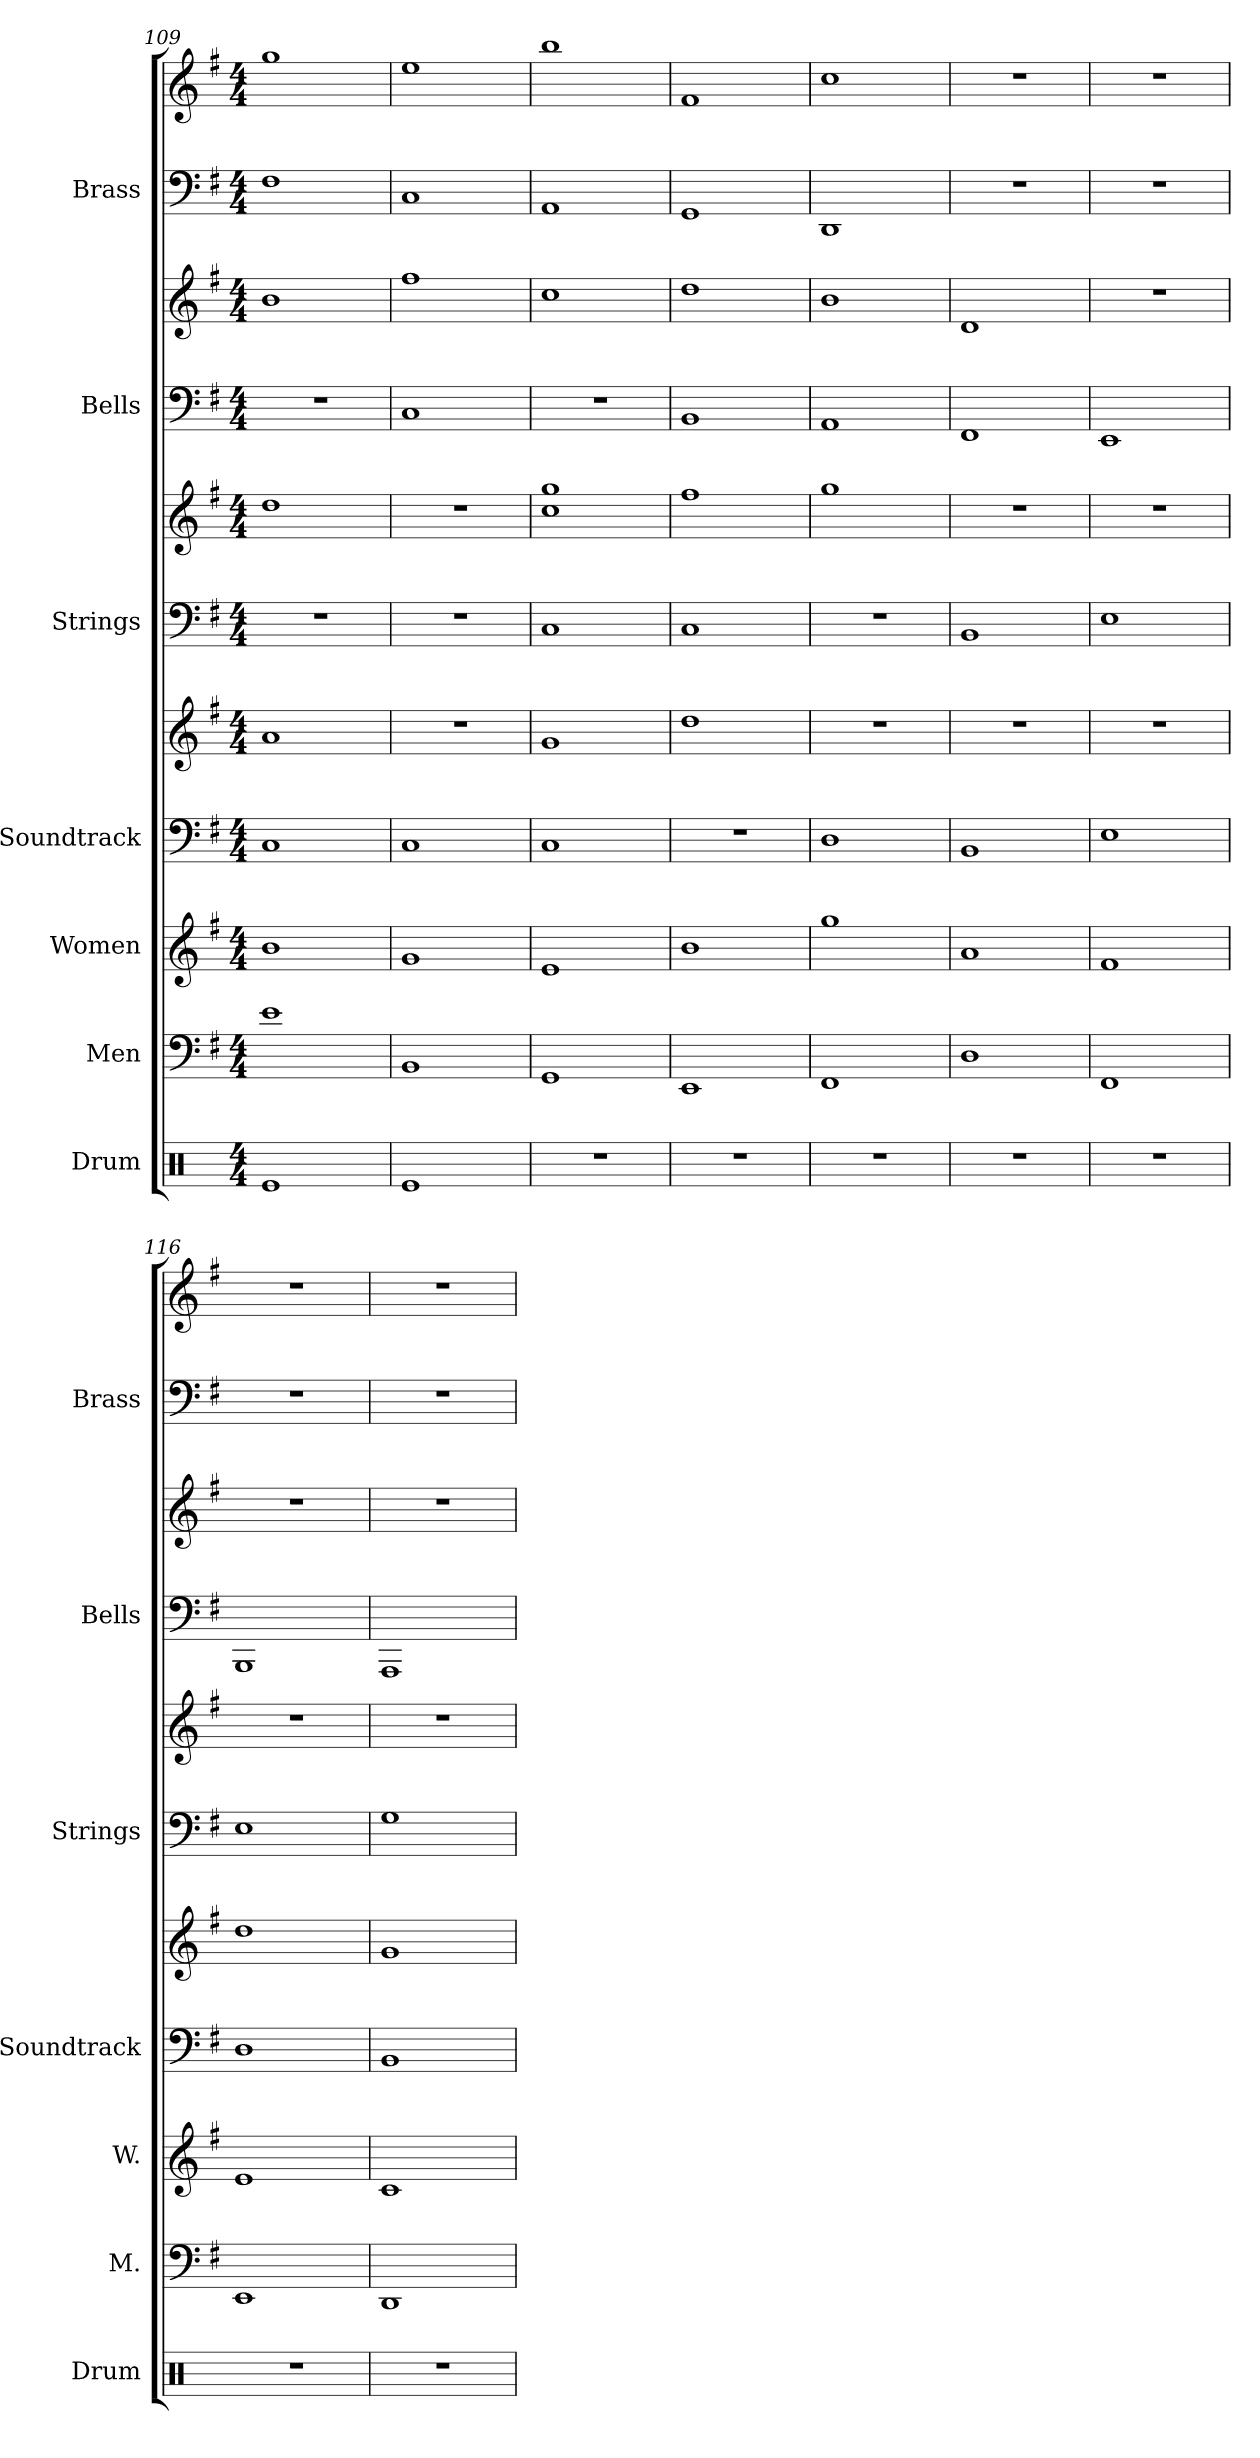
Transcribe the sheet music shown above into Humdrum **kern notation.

**kern	**kern	**kern	**kern	**kern	**kern	**kern	**kern	**kern	**kern	**kern
*part7	*part6	*part5	*part4	*part4	*part3	*part3	*part2	*part2	*part1	*part1
*staff11	*staff10	*staff9	*staff8	*staff7	*staff6	*staff5	*staff4	*staff3	*staff2	*staff1
*I"Drum	*I"Men	*I"Women	*I"Soundtrack	*	*I"Strings	*	*I"Bells	*	*I"Brass	*
*I'Drum	*I'M.	*I'W.	*I'Soundtrack	*	*I'Strings	*	*I'Bells	*	*I'Brass	*
*clefX	*clefF4	*clefG2	*clefF4	*clefG2	*clefF4	*clefG2	*clefF4	*clefG2	*clefF4	*clefG2
*k[]	*k[f#]	*k[f#]	*k[f#]	*k[f#]	*k[f#]	*k[f#]	*k[f#]	*k[f#]	*k[f#]	*k[f#]
*M4/4	*M4/4	*M4/4	*M4/4	*M4/4	*M4/4	*M4/4	*M4/4	*M4/4	*M4/4	*M4/4
=109	=109	=109	=109	=109	=109	=109	=109	=109	=109	=109
1Re	1e	1b	1C	1a	1r	1dd	1r	1b	1F#	1gg
=110	=110	=110	=110	=110	=110	=110	=110	=110	=110	=110
1Re	1BB	1g	1C	1r	1r	1r	1C	1ff#	1C	1ee
=111	=111	=111	=111	=111	=111	=111	=111	=111	=111	=111
1r	1GG	1e	1C	1g	1C	1cc 1gg	1r	1cc	1AA	1bb
=112	=112	=112	=112	=112	=112	=112	=112	=112	=112	=112
1r	1EE	1b	1r	1dd	1C	1ff#	1BB	1dd	1GG	1f#
=113	=113	=113	=113	=113	=113	=113	=113	=113	=113	=113
1r	1FF#	1gg	1D	1r	1r	1gg	1AA	1b	1DD	1cc
=114	=114	=114	=114	=114	=114	=114	=114	=114	=114	=114
1r	1D	1a	1BB	1r	1BB	1r	1FF#	1d	1r	1r
=115	=115	=115	=115	=115	=115	=115	=115	=115	=115	=115
1r	1FF#	1f#	1E	1r	1E	1r	1EE	1r	1r	1r
=116	=116	=116	=116	=116	=116	=116	=116	=116	=116	=116
1r	1EE	1e	1D	1dd	1E	1r	1BBB	1r	1r	1r
=117	=117	=117	=117	=117	=117	=117	=117	=117	=117	=117
1r	1DD	1c	1BB	1g	1G	1r	1AAA	1r	1r	1r
=	=	=	=	=	=	=	=	=	=	=
*-	*-	*-	*-	*-	*-	*-	*-	*-	*-	*-
